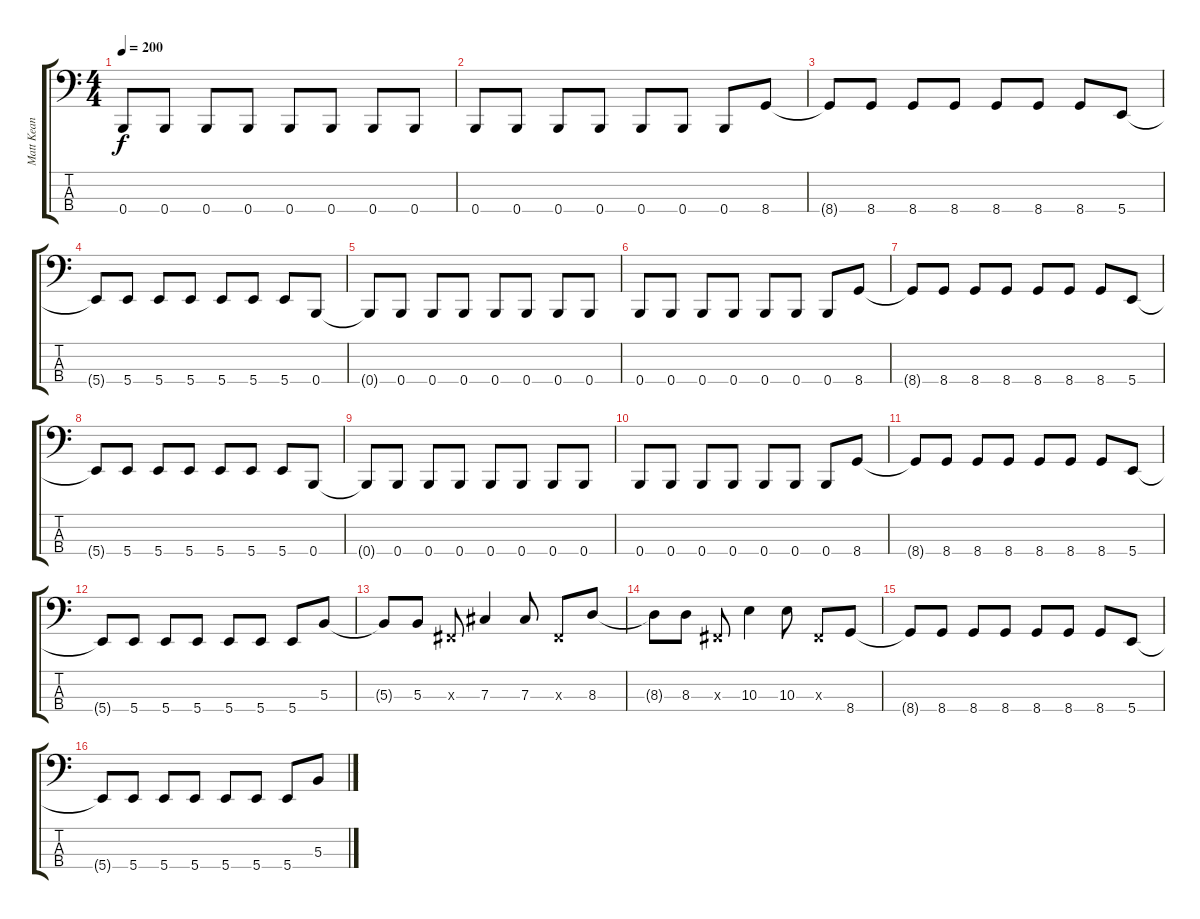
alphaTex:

\track ("Matt Kean" "Matt Kean") {instrument electricbasspick}
\staff {score tabs}
\tuning (E2 B1 Gb1 B0) {hide}
\ts (4 4)
\tempo 200
\clef f4
\ks c
0.4{t}.8{dy f} 0.4.8 0.4.8 0.4.8 0.4.8 0.4.8 0.4.8 0.4.8 |
0.4.8 0.4.8 0.4.8 0.4.8 0.4.8 0.4.8 0.4.8 8.4.8 |
8.4{t}.8 8.4.8 8.4.8 8.4.8 8.4.8 8.4.8 8.4.8 5.4.8 |
5.4{t}.8 5.4.8 5.4.8 5.4.8 5.4.8 5.4.8 5.4.8 0.4.8 |
0.4{t}.8 0.4.8 0.4.8 0.4.8 0.4.8 0.4.8 0.4.8 0.4.8 |
0.4.8 0.4.8 0.4.8 0.4.8 0.4.8 0.4.8 0.4.8 8.4.8 |
8.4{t}.8 8.4.8 8.4.8 8.4.8 8.4.8 8.4.8 8.4.8 5.4.8 |
5.4{t}.8 5.4.8 5.4.8 5.4.8 5.4.8 5.4.8 5.4.8 0.4.8 |
0.4{t}.8 0.4.8 0.4.8 0.4.8 0.4.8 0.4.8 0.4.8 0.4.8 |
0.4.8 0.4.8 0.4.8 0.4.8 0.4.8 0.4.8 0.4.8 8.4.8 |
8.4{t}.8 8.4.8 8.4.8 8.4.8 8.4.8 8.4.8 8.4.8 5.4.8 |
5.4{t}.8 5.4.8 5.4.8 5.4.8 5.4.8 5.4.8 5.4.8 5.3.8 |
5.3{t}.8 5.3.8 0.3{x}.8 7.3.4 7.3.8 0.3{x}.8 8.3.8 |
8.3{t}.8 8.3.8 0.3{x}.8 10.3.4 10.3.8 0.3{x}.8 8.4.8 |
8.4{t}.8 8.4.8 8.4.8 8.4.8 8.4.8 8.4.8 8.4.8 5.4.8 |
5.4{t}.8 5.4.8 5.4.8 5.4.8 5.4.8 5.4.8 5.4.8 5.3.8
